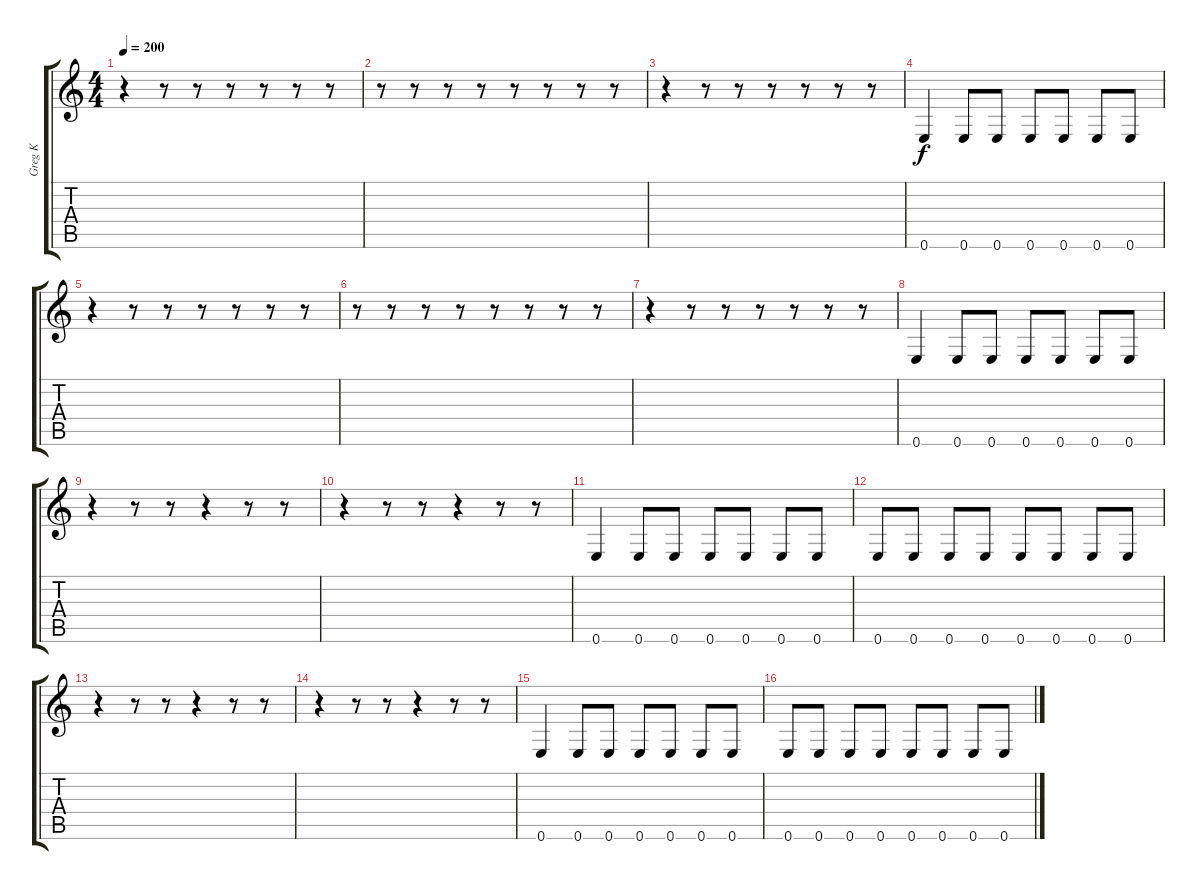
\track ("Greg K" "Greg K") {instrument electricbasspick}
\staff {score tabs}
\tuning (E4 B3 G3 D3 A2 E2) {hide}
\ts (4 4)
\tempo 200
\clef g2
\ks c
r.4{dy f} r.8 r.8 r.8 r.8 r.8 r.8 |
r.8 r.8 r.8 r.8 r.8 r.8 r.8 r.8 |
r.4 r.8 r.8 r.8 r.8 r.8 r.8 |
0.6.4 0.6.8 0.6.8 0.6.8 0.6.8 0.6.8 0.6.8 |
r.4 r.8 r.8 r.8 r.8 r.8 r.8 |
r.8 r.8 r.8 r.8 r.8 r.8 r.8 r.8 |
r.4 r.8 r.8 r.8 r.8 r.8 r.8 |
0.6.4 0.6.8 0.6.8 0.6.8 0.6.8 0.6.8 0.6.8 |
r.4 r.8 r.8 r.4 r.8 r.8 |
r.4 r.8 r.8 r.4 r.8 r.8 |
0.6.4 0.6.8 0.6.8 0.6.8 0.6.8 0.6.8 0.6.8 |
0.6.8 0.6.8 0.6.8 0.6.8 0.6.8 0.6.8 0.6.8 0.6.8 |
r.4 r.8 r.8 r.4 r.8 r.8 |
r.4 r.8 r.8 r.4 r.8 r.8 |
0.6.4 0.6.8 0.6.8 0.6.8 0.6.8 0.6.8 0.6.8 |
0.6.8 0.6.8 0.6.8 0.6.8 0.6.8 0.6.8 0.6.8 0.6.8
